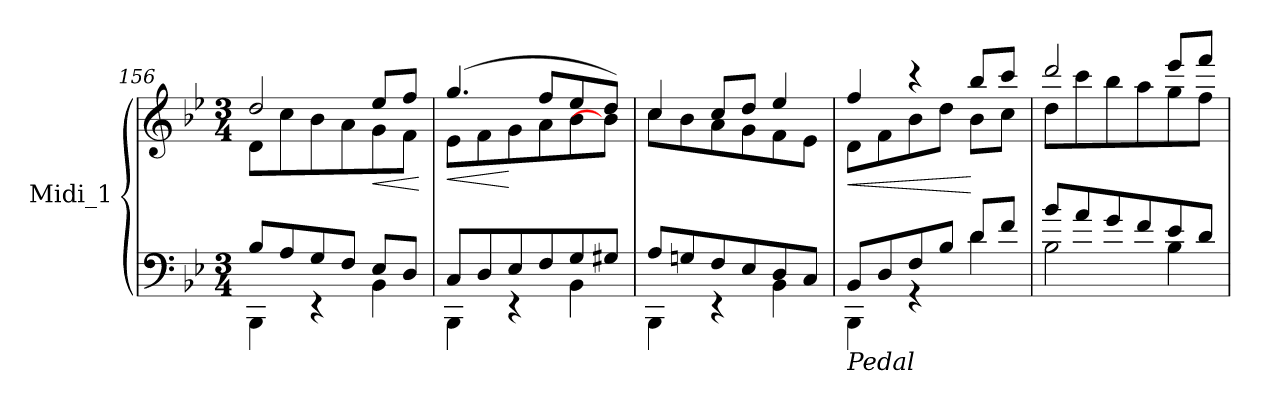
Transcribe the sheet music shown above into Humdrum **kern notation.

**kern	**kern	**dynam
*part1	*part1	*part1
*staff2	*staff1	*staff1/2
*I"Midi_1	*	*
*clefF4	*clefG2	*
*k[b-e-]	*k[b-e-]	*
*B-:	*B-:	*
*M3/4	*M3/4	*
=156	=156	=156
*^	*^	*
8B-/L	4BBB-\	2dd/	8d\L	.
8A/	.	.	8cc\	.
8G/	4r	.	8b-\	.
8F/J	.	.	8a\	.
!	!	!	!	!LO:HP:b
8E-/L	4BB-\	8ee-/L	8g\	<
8D/J	.	8ff/J	8f\J	.
*v	*v	*	*	*
*	*v	*v	*
.	.	[
!!LO:LB:g=z
=157	=157	=157
*^	*	*
!	!	!	!LO:HP:b
*	*	*^	*
8C/L	4BBB-\	(>4.gg/	8e-\L	<
8D/	.	.	8f\	.
8E-/	4r	.	8g\	[
8F/	.	8ff/L	8a\	.
8G/	4BB-\	8ee-/	8b-\	.
8G#X/J	.	8dd/J)	8b\J]	.
=158	=158	=158	=158	=158
8A/L	4BBB-\	4cc/	8cc\L	.
8Gni/	.	.	8b-\	.
8F/	4r	8cc/L	8a\	.
8E-/	.	8dd/J	8g\	.
8D/	(4BB-\	4ee-/	8f\	.
8C/J	.	.	8e-\J	.
=159	=159	=159	=159	=159
!LO:TX:b:i:t=Pedal	!	!	!	!
!	!	!	!	!LO:HP:b
8BB-/L	4BBB-\	4ff/)	8d\L	<
8D/	.	.	8f\	.
8F/	4r	4r	8b-\	.
8B-/J	.	.	8dd\J	.
8d/L	4d\	8bb-/L	8b-\L	[
8f/J	.	8ccc/J	8cc\J	.
=160	=160	=160	=160	=160
8b-/L	2B-\	2ddd/	8dd\L	.
8a/	.	.	8ccc\	.
8g/	.	.	8bb-\	.
8f/	.	.	8aa\	.
8e-/	4B-\	8eee-/L	8gg\	.
8d/J	.	8fff/J	8ff\J	.
*v	*v	*	*	*
*	*v	*v	*
=	=	=
*-	*-	*-
